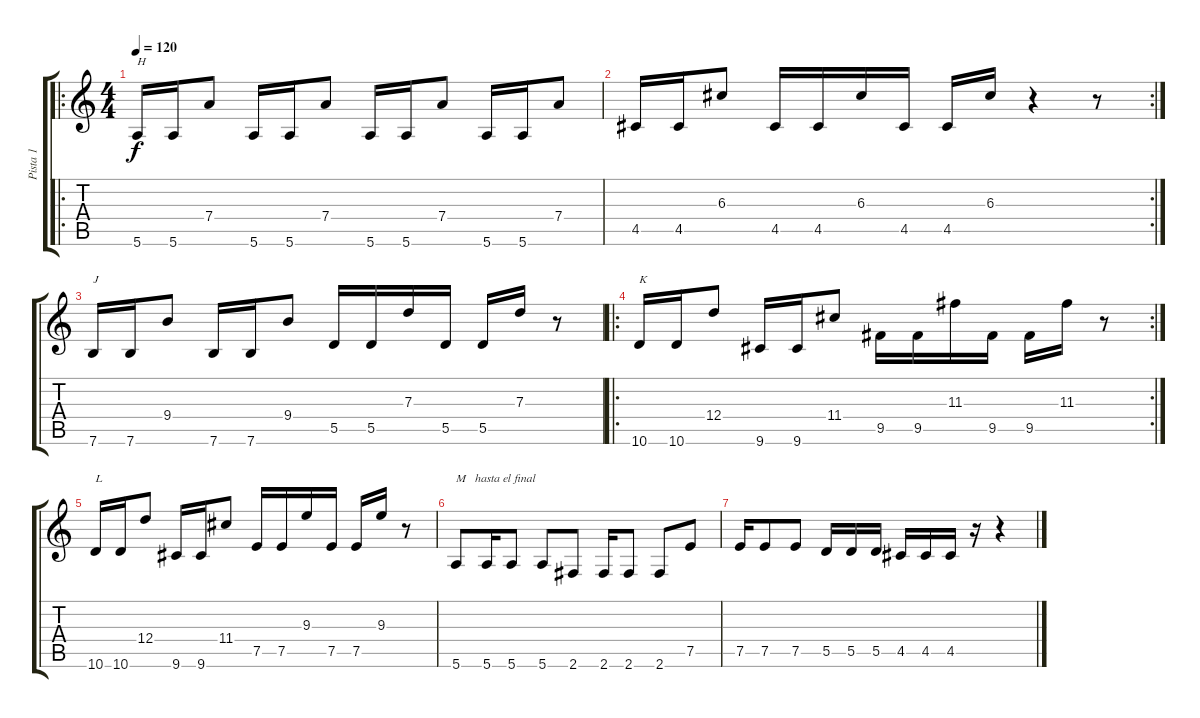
\track ("Pista 1" "Pista 1") {instrument acousticguitarsteel}
\staff {score tabs}
\tuning (E4 B3 G3 D3 A2 E2) {hide}
\ro
\ts (4 4)
\tempo 120
\clef g2
\ks c
5.6.16{txt "H" dy f} 5.6.16 7.4.8 5.6.16 5.6.16 7.4.8 5.6.16 5.6.16 7.4.8 5.6.16 5.6.16 7.4.8 |
\rc 2
4.5.16 4.5.16 6.3.8 4.5.16 4.5.16 6.3.16 4.5.16 4.5.16 6.3.16 r.4 r.8 |
7.6.16{txt "J"} 7.6.16 9.4.8 7.6.16 7.6.16 9.4.8 5.5.16 5.5.16 7.3.16 5.5.16 5.5.16 7.3.16 r.8 |
\ro
\rc 2
10.6.16{txt "K"} 10.6.16 12.4.8 9.6.16 9.6.16 11.4.8 9.5.16 9.5.16 11.3.16 9.5.16 9.5.16 11.3.16 r.8 |
10.6.16{txt "L"} 10.6.16 12.4.8 9.6.16 9.6.16 11.4.8 7.5.16 7.5.16 9.3.16 7.5.16 7.5.16 9.3.16 r.8 |
5.6.8{txt "M   hasta el final"} 5.6.16 5.6.8 5.6.8 2.6.8 2.6.16 2.6.8 2.6.8 7.5.8 |
7.5.16 7.5.8 7.5.8 5.5.16 5.5.16 5.5.16 4.5.16 4.5.16 4.5.16 r.16 r.4
